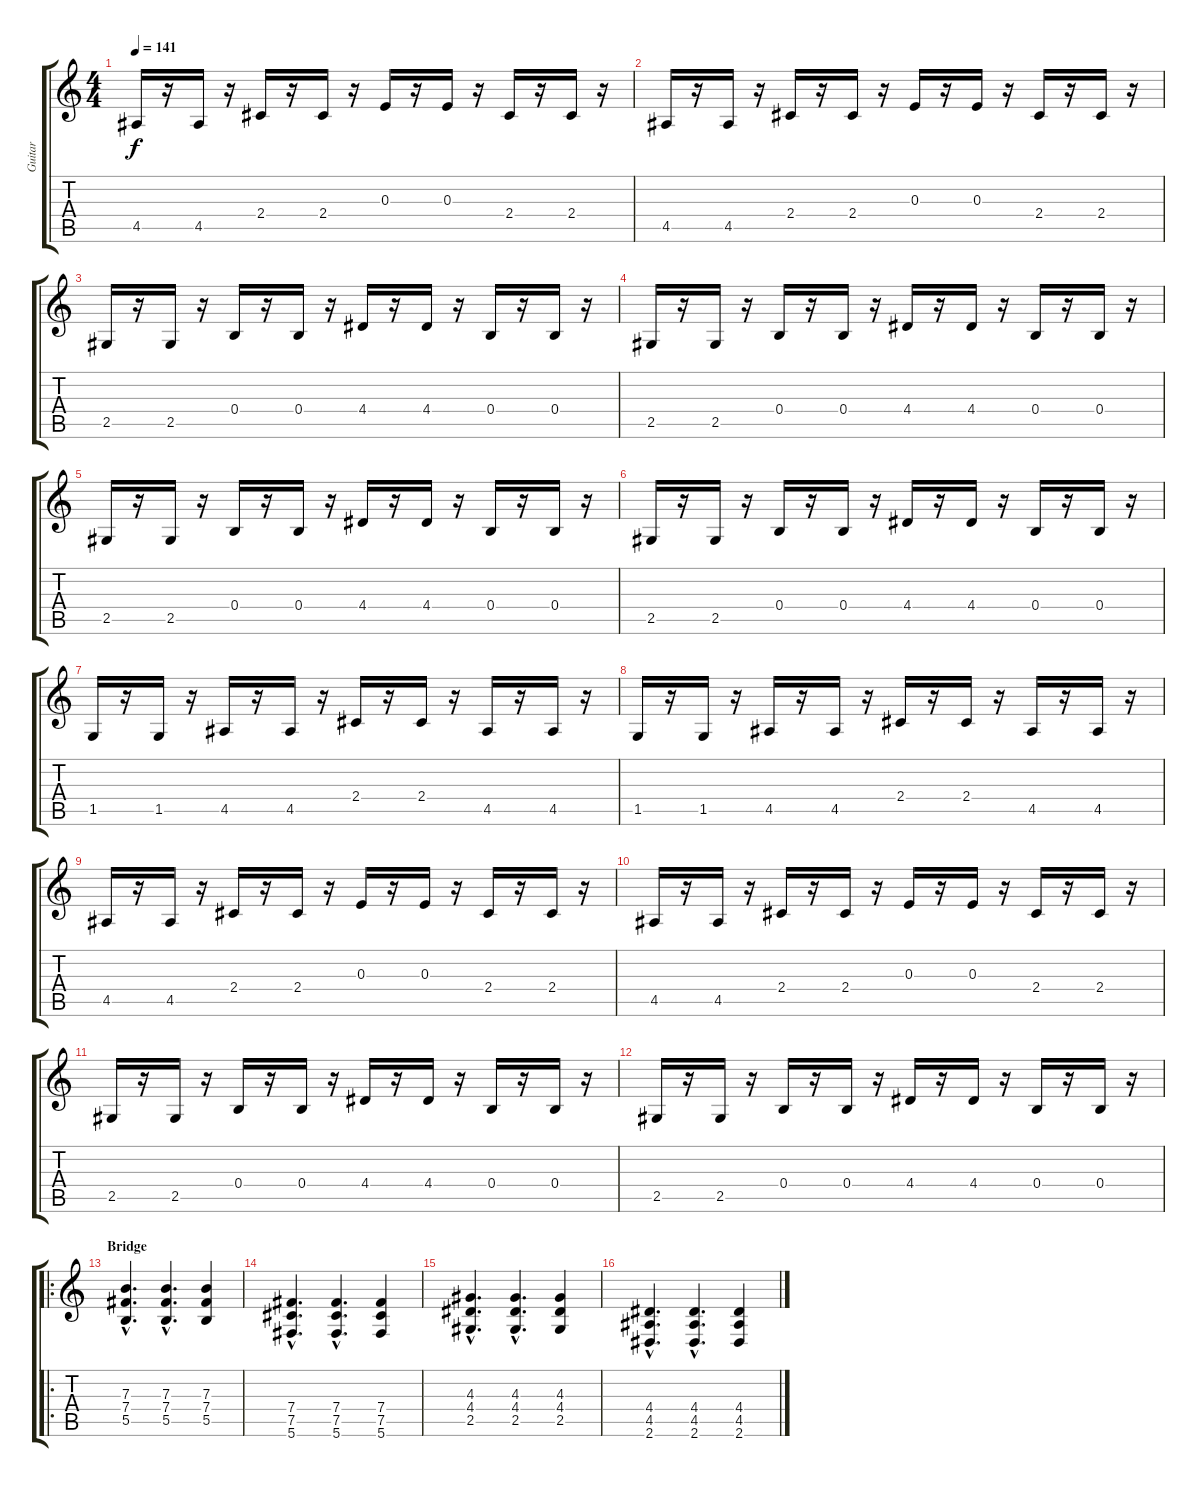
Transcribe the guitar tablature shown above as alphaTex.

\track ("Guitar" "Guitar") {instrument distortionguitar}
\staff {score tabs}
\tuning (Db4 Ab3 E3 B2 Gb2 Db2) {hide}
\ts (4 4)
\tempo 141
\clef g2
\ks c
4.5.16{dy f} r.16 4.5.16 r.16 2.4.16 r.16 2.4.16 r.16 0.3.16 r.16 0.3.16 r.16 2.4.16 r.16 2.4.16 r.16 |
4.5.16 r.16 4.5.16 r.16 2.4.16 r.16 2.4.16 r.16 0.3.16 r.16 0.3.16 r.16 2.4.16 r.16 2.4.16 r.16 |
2.5.16 r.16 2.5.16 r.16 0.4.16 r.16 0.4.16 r.16 4.4.16 r.16 4.4.16 r.16 0.4.16 r.16 0.4.16 r.16 |
2.5.16 r.16 2.5.16 r.16 0.4.16 r.16 0.4.16 r.16 4.4.16 r.16 4.4.16 r.16 0.4.16 r.16 0.4.16 r.16 |
2.5.16 r.16 2.5.16 r.16 0.4.16 r.16 0.4.16 r.16 4.4.16 r.16 4.4.16 r.16 0.4.16 r.16 0.4.16 r.16 |
2.5.16 r.16 2.5.16 r.16 0.4.16 r.16 0.4.16 r.16 4.4.16 r.16 4.4.16 r.16 0.4.16 r.16 0.4.16 r.16 |
1.5.16 r.16 1.5.16 r.16 4.5.16 r.16 4.5.16 r.16 2.4.16 r.16 2.4.16 r.16 4.5.16 r.16 4.5.16 r.16 |
1.5.16 r.16 1.5.16 r.16 4.5.16 r.16 4.5.16 r.16 2.4.16 r.16 2.4.16 r.16 4.5.16 r.16 4.5.16 r.16 |
4.5.16 r.16 4.5.16 r.16 2.4.16 r.16 2.4.16 r.16 0.3.16 r.16 0.3.16 r.16 2.4.16 r.16 2.4.16 r.16 |
4.5.16 r.16 4.5.16 r.16 2.4.16 r.16 2.4.16 r.16 0.3.16 r.16 0.3.16 r.16 2.4.16 r.16 2.4.16 r.16 |
2.5.16 r.16 2.5.16 r.16 0.4.16 r.16 0.4.16 r.16 4.4.16 r.16 4.4.16 r.16 0.4.16 r.16 0.4.16 r.16 |
2.5.16 r.16 2.5.16 r.16 0.4.16 r.16 0.4.16 r.16 4.4.16 r.16 4.4.16 r.16 0.4.16 r.16 0.4.16 r.16 |
\ro
\section ("" "Bridge")
(7.3{hac} 7.4{hac} 5.5{hac}).4{d} (7.3{hac} 7.4{hac} 5.5{hac}).4{d} (7.3 7.4 5.5).4 |
(7.4{hac} 7.5{hac} 5.6{hac}).4{d} (7.4{hac} 7.5{hac} 5.6{hac}).4{d} (7.4 7.5 5.6).4 |
(4.3{hac} 4.4{hac} 2.5{hac}).4{d} (4.3{hac} 4.4{hac} 2.5{hac}).4{d} (4.3 4.4 2.5).4 |
(4.4{hac} 4.5{hac} 2.6{hac}).4{d} (4.4{hac} 4.5{hac} 2.6{hac}).4{d} (4.4 4.5 2.6).4
